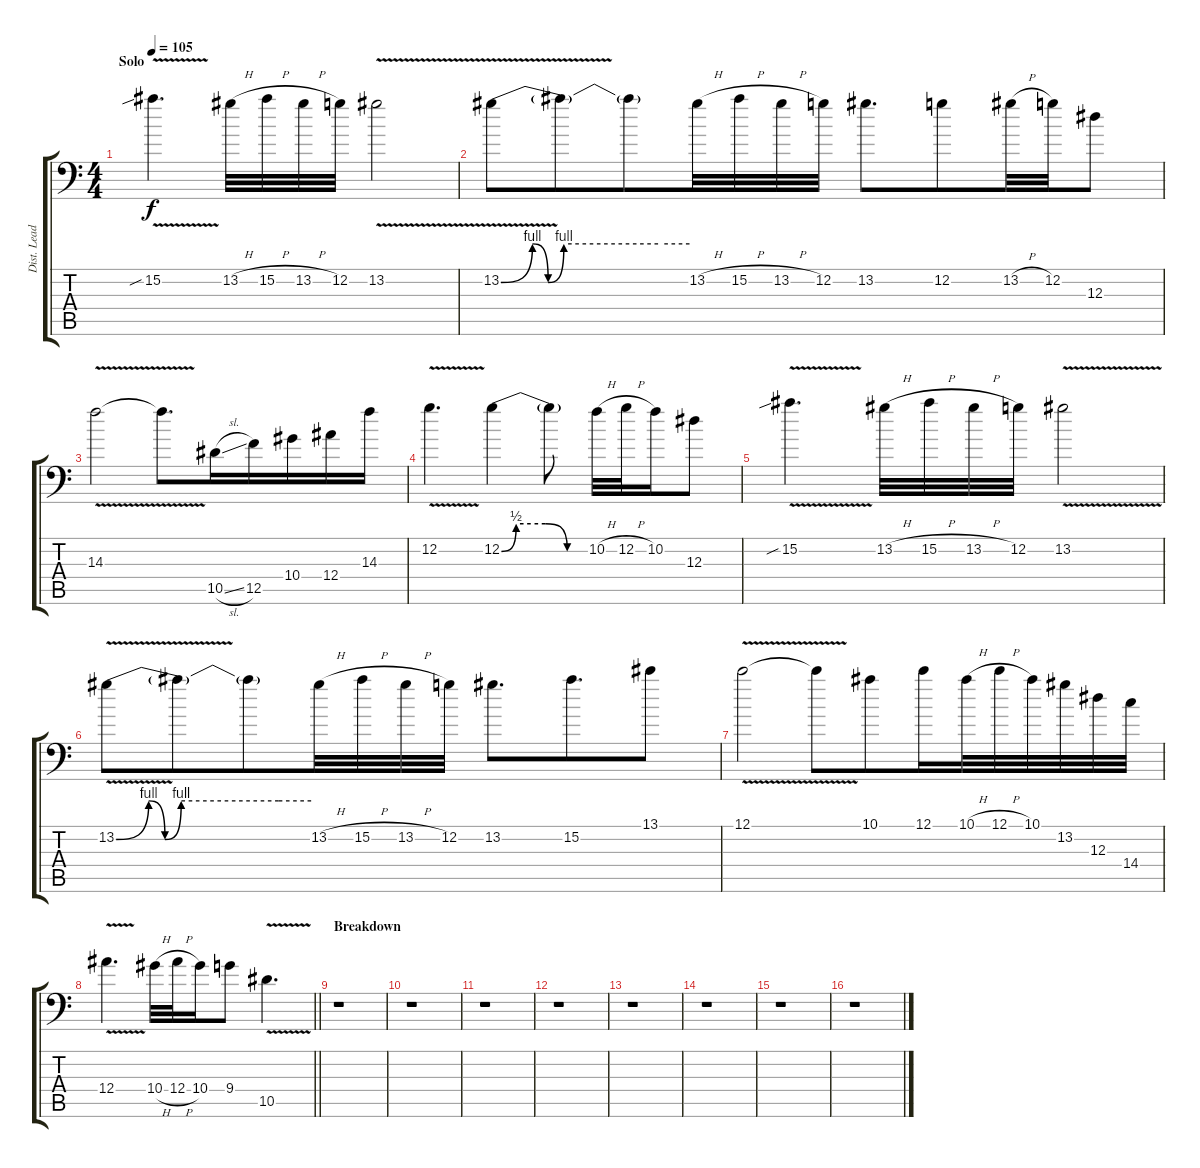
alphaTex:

\track ("Dist. Lead Guitar 1" "Dist. Lead") {instrument distortionguitar}
\staff {score tabs}
\tuning (C4 G3 Eb3 Bb2 F2 Bb1) {hide}
\ts (4 4)
\section ("" "Solo")
\tempo 105
\clef f4
\ks c
15.2{v sib}.4{d dy f volume 12} 13.2{h}.32{beam merge} 15.2{h}.32{beam merge} 13.2{h}.32 12.2.32 13.2{v}.2 |
13.2{be (custom 0 0 10 4 15 0 20 4 50 4 60 4) v}.8{beam merge} 13.2{t}.8{beam merge} 13.2{t}.8 13.2{h}.32{beam merge} 15.2{h}.32{beam merge} 13.2{h}.32 12.2.32 13.2.8{d} 12.2.8{beam merge} 13.2{h}.32{beam merge} 12.2.32{beam merge} 12.3.8 |
14.3{v}.2 14.3{t}.8{d beam merge} 10.5{sl}.16{beam merge} 12.5.16{beam merge} 10.4.16{beam merge} 12.4.16 14.3.16 |
12.2{v}.4{d} 12.2{be (custom 0 0 10 2 20 2 30 2 45 0 60 0)}.4 12.2{t}.8 10.2{h}.32 12.2{h}.32{beam merge} 10.2.16{beam merge} 12.3.8 |
15.2{v sib}.4{d} 13.2{h}.32{beam merge} 15.2{h}.32{beam merge} 13.2{h}.32 12.2.32 13.2{v}.2 |
13.2{be (custom 0 0 10 4 15 0 20 4 50 4 60 4) v}.8{beam merge} 13.2{t}.8{beam merge} 13.2{t}.8 13.2{h}.32{beam merge} 15.2{h}.32{beam merge} 13.2{h}.32 12.2.32 13.2.8{d} 15.2.8{d beam merge} 13.1.8 |
12.1{v}.2 12.1{t}.8 10.1.8{beam merge} 12.1.16{beam merge} 10.1{h}.32 12.1{h}.32{beam merge} 10.1.32{beam merge} 13.2.32{beam merge} 12.3.32 14.4.32 |
\barLineRight lightlight
12.4{v}.4{d beam merge} 10.4{h}.32 12.4{h}.32{beam merge} 10.4.16{beam merge} 9.4.8{beam merge} 10.5{v}.4{d} |
\section ("" "Breakdown")
r.1 |
r.1 |
r.1 |
r.1 |
r.1 |
r.1 |
r.1 |
r.1
